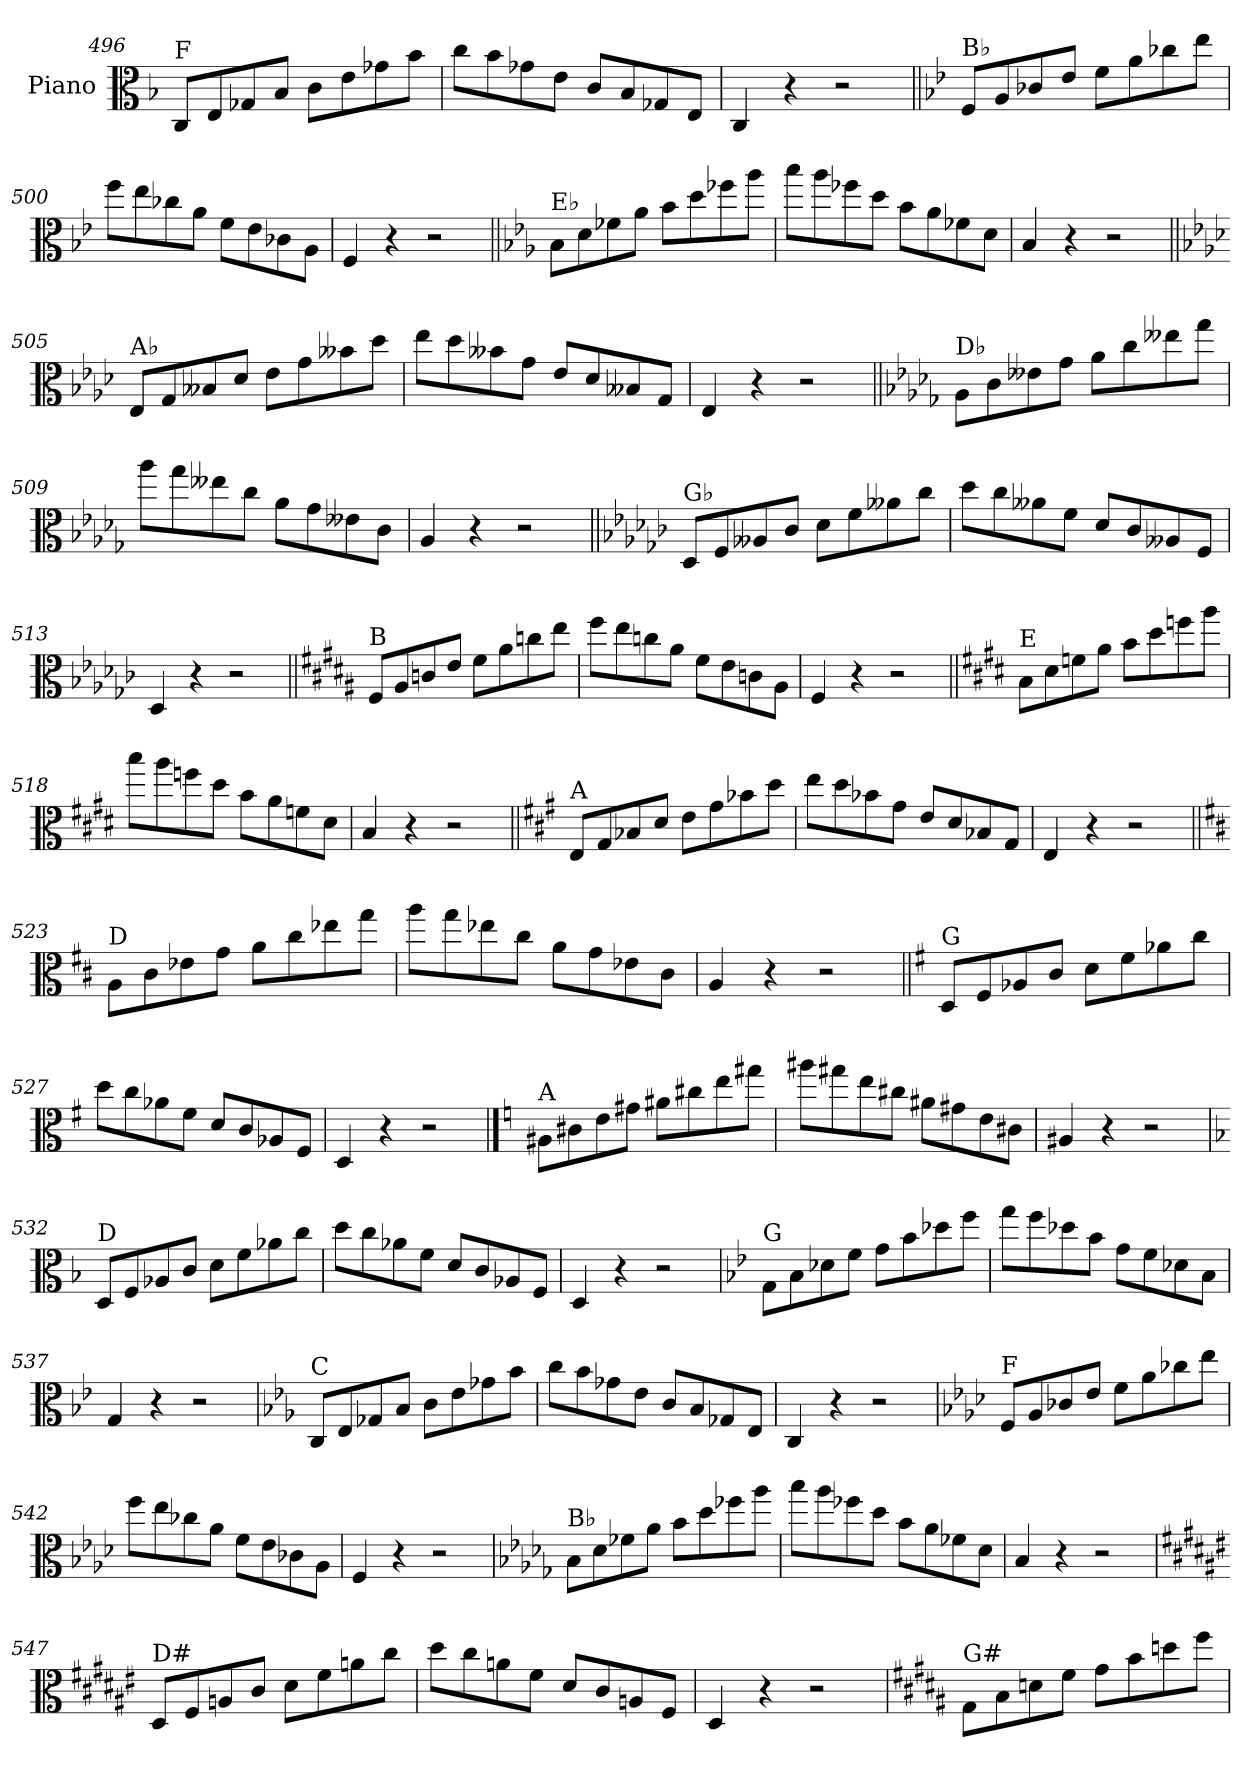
**kern
*part1
*staff1
*I"Piano
*I'Pno.
*clefC3
*k[b-]
=496
!LO:TX:a:t=F
8C/L
8E/
8G-X/
8B-/J
8c\L
8e\
8g-X\
8b-\J
=497
8cc\L
8b-\
8g-X\
8e\J
8c/L
8B-/
8G-X/
8E/J
=498
4C/
4r
2r
!!LO:LB:g=z
=499||
*k[b-e-]
!LO:TX:a:t=B♭
8F/L
8A/
8c-X/
8e-/J
8f\L
8a\
8cc-X\
8ee-\J
=500
8ff\L
8ee-\
8cc-X\
8a\J
8f\L
8e-\
8c-X\
8A\J
=501
4F/
4r
2r
=502||
*k[b-e-a-]
!LO:TX:a:t=E♭
8B-\L
8d\
8f-X\
8a-\J
8b-\L
8dd\
8ff-X\
8aa-\J
=503
8bb-\L
8aa-\
8ff-X\
8dd\J
8b-\L
8a-\
8f-X\
8d\J
=504
4B-/
4r
2r
!!LO:LB:g=z
=505||
*k[b-e-a-d-]
!LO:TX:a:t=A♭
8E-/L
8G/
8B--X/
8d-/J
8e-\L
8g\
8b--X\
8dd-\J
=506
8ee-\L
8dd-\
8b--X\
8g\J
8e-/L
8d-/
8B--X/
8G/J
=507
4E-/
4r
2r
=508||
*k[b-e-a-d-g-]
!LO:TX:a:t=D♭
8A-\L
8c\
8e--X\
8g-\J
8a-\L
8cc\
8ee--X\
8gg-\J
=509
8aa-\L
8gg-\
8ee--X\
8cc\J
8a-\L
8g-\
8e--X\
8c\J
=510
4A-/
4r
2r
!!LO:LB:g=z
=511||
*k[b-e-a-d-g-c-]
!LO:TX:a:t=G♭
8D-/L
8F/
8A--X/
8c-/J
8d-\L
8f\
8a--X\
8cc-\J
=512
8dd-\L
8cc-\
8a--X\
8f\J
8d-/L
8c-/
8A--X/
8F/J
=513
4D-/
4r
2r
=514||
*k[f#c#g#d#a#]
!LO:TX:a:t=B
8F#/L
8A#/
8cn/
8e/J
8f#\L
8a#\
8ccn\
8ee\J
=515
8ff#\L
8ee\
8ccn\
8a#\J
8f#\L
8e\
8cn\
8A#\J
=516
4F#/
4r
2r
!!LO:LB:g=z
=517||
*k[f#c#g#d#]
!LO:TX:a:t=E
8B\L
8d#\
8fn\
8a\J
8b\L
8dd#\
8ffn\
8aa\J
=518
8bb\L
8aa\
8ffn\
8dd#\J
8b\L
8a\
8fn\
8d#\J
=519
4B/
4r
2r
=520||
*k[f#c#g#]
!LO:TX:a:t=A
8E/L
8G#/
8B-X/
8d/J
8e\L
8g#\
8b-X\
8dd\J
=521
8ee\L
8dd\
8b-X\
8g#\J
8e/L
8d/
8B-X/
8G#/J
=522
4E/
4r
2r
!!LO:LB:g=z
=523||
*k[f#c#]
!LO:TX:a:t=D
8A\L
8c#\
8e-X\
8g\J
8a\L
8cc#\
8ee-X\
8gg\J
=524
8aa\L
8gg\
8ee-X\
8cc#\J
8a\L
8g\
8e-X\
8c#\J
=525
4A/
4r
2r
=526||
*k[f#]
!LO:TX:a:t=G
8D/L
8F#/
8A-X/
8c/J
8d\L
8f#\
8a-X\
8cc\J
=527
8dd\L
8cc\
8a-X\
8f#\J
8d/L
8c/
8A-X/
8F#/J
=528
4D/
4r
2r
!!LO:PB:g=z
==529
*k[]
!LO:TX:a:t=A
8A#X\L
8c#X\
8e\
8g#X\J
8a#X\L
8cc#X\
8ee\
8gg#X\J
=530
8aa#X\L
8gg#X\
8ee\
8cc#X\J
8a#X\L
8g#X\
8e\
8c#X\J
=531
4A#X/
4r
2r
=532
*k[b-]
!LO:TX:a:t=D
8D/L
8F/
8A-X/
8c/J
8d\L
8f\
8a-X\
8cc\J
=533
8dd\L
8cc\
8a-X\
8f\J
8d/L
8c/
8A-X/
8F/J
=534
4D/
4r
2r
!!LO:LB:g=z
=535
*k[b-e-]
!LO:TX:a:t=G
8G\L
8B-\
8d-X\
8f\J
8g\L
8b-\
8dd-X\
8ff\J
=536
8gg\L
8ff\
8dd-X\
8b-\J
8g\L
8f\
8d-X\
8B-\J
=537
4G/
4r
2r
=538
*k[b-e-a-]
!LO:TX:a:t=C
8C/L
8E-/
8G-X/
8B-/J
8c\L
8e-\
8g-X\
8b-\J
=539
8cc\L
8b-\
8g-X\
8e-\J
8c/L
8B-/
8G-X/
8E-/J
=540
4C/
4r
2r
!!LO:LB:g=z
=541
*k[b-e-a-d-]
!LO:TX:a:t=F
8F/L
8A-/
8c-X/
8e-/J
8f\L
8a-\
8cc-X\
8ee-\J
=542
8ff\L
8ee-\
8cc-X\
8a-\J
8f\L
8e-\
8c-X\
8A-\J
=543
4F/
4r
2r
=544
*k[b-e-a-d-g-]
!LO:TX:a:t=B♭
8B-\L
8d-\
8f-X\
8a-\J
8b-\L
8dd-\
8ff-X\
8aa-\J
=545
8bb-\L
8aa-\
8ff-X\
8dd-\J
8b-\L
8a-\
8f-X\
8d-\J
=546
4B-/
4r
2r
!!LO:LB:g=z
=547
*k[f#c#g#d#a#e#]
!LO:TX:a:t=D#
8D#/L
8F#/
8An/
8c#/J
8d#\L
8f#\
8an\
8cc#\J
=548
8dd#\L
8cc#\
8an\
8f#\J
8d#/L
8c#/
8An/
8F#/J
=549
4D#/
4r
2r
=550
*k[f#c#g#d#a#]
!LO:TX:a:t=G#
8G#\L
8B\
8dn\
8f#\J
8g#\L
8b\
8ddn\
8ff#\J
=
*-
